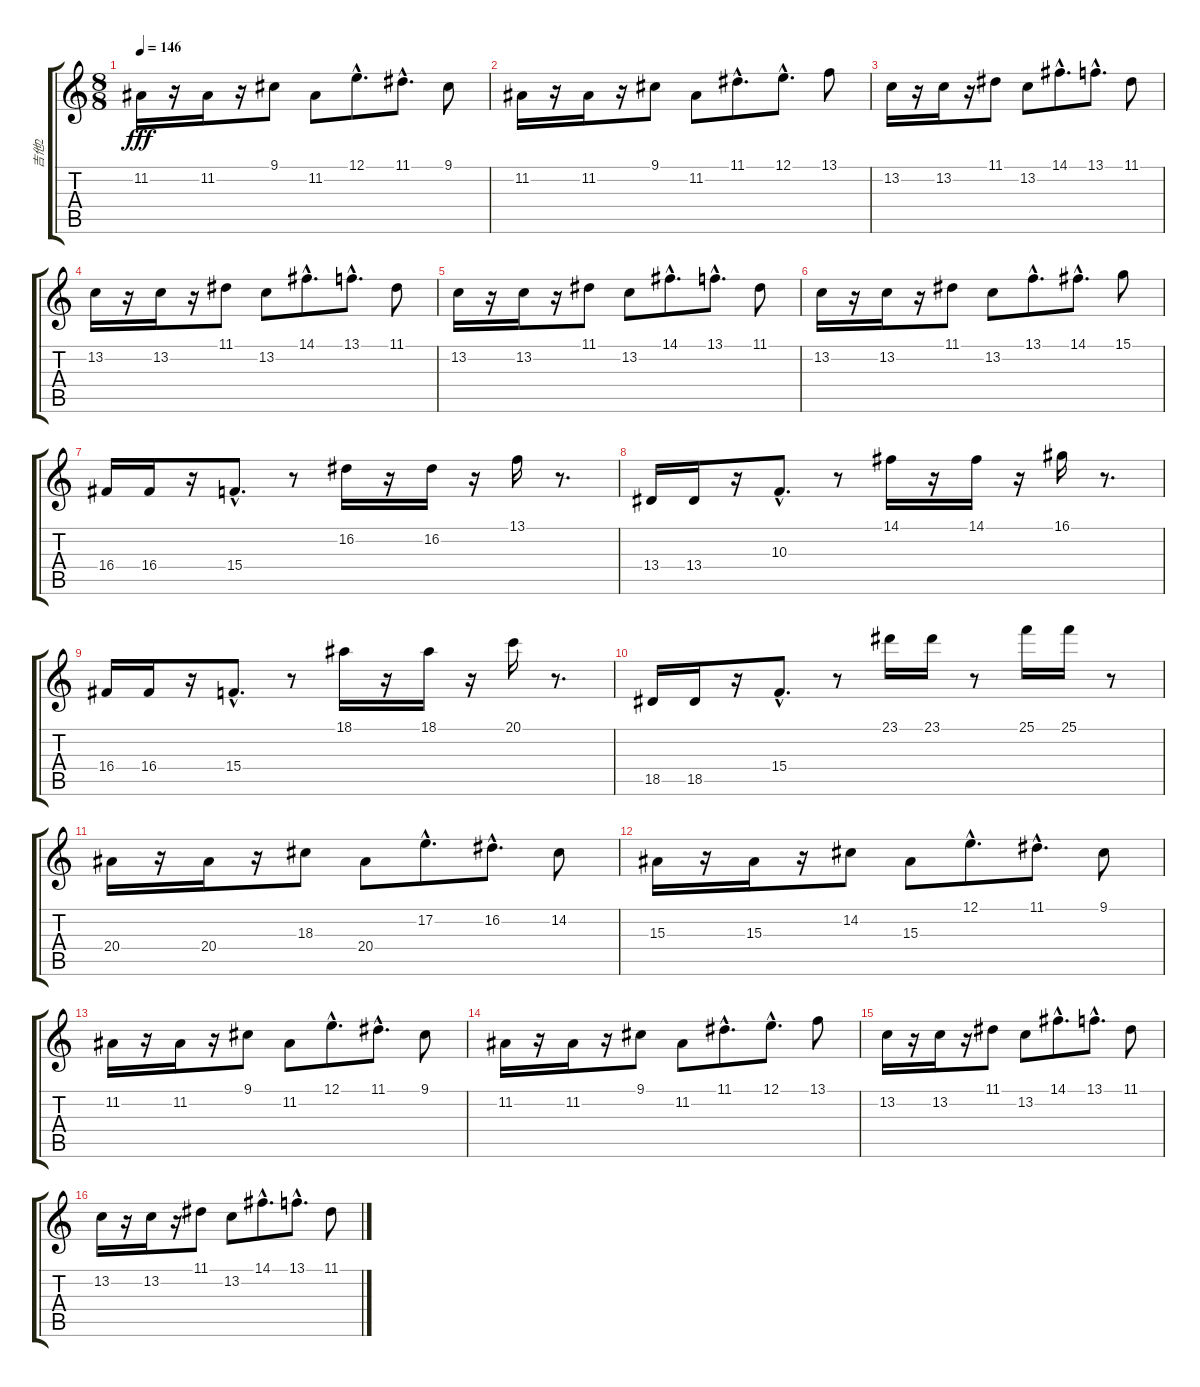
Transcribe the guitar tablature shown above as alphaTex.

\track ("吉他2" "吉他2") {instrument stringensemble1}
\staff {score tabs}
\tuning (E4 B3 G3 D3 A2 E2) {hide}
\ts (8 8)
\tempo 146
\clef g2
\ks c
11.2.16{dy fff} r.16 11.2.16 r.16 9.1.8 11.2.8 12.1{hac}.8{d} 11.1{hac}.8{d} 9.1.8 |
11.2.16 r.16 11.2.16 r.16 9.1.8 11.2.8 11.1{hac}.8{d} 12.1{hac}.8{d} 13.1.8 |
13.2.16 r.16 13.2.16 r.16 11.1.8 13.2.8 14.1{hac}.8{d} 13.1{hac}.8{d} 11.1.8 |
13.2.16 r.16 13.2.16 r.16 11.1.8 13.2.8 14.1{hac}.8{d} 13.1{hac}.8{d} 11.1.8 |
13.2.16 r.16 13.2.16 r.16 11.1.8 13.2.8 14.1{hac}.8{d} 13.1{hac}.8{d} 11.1.8 |
13.2.16 r.16 13.2.16 r.16 11.1.8 13.2.8 13.1{hac}.8{d} 14.1{hac}.8{d} 15.1.8 |
16.4.16 16.4.16 r.16 15.4{hac}.8{d} r.8 16.2.16 r.16 16.2.16 r.16 13.1.16 r.8{d} |
13.4.16 13.4.16 r.16 10.3{hac}.8{d} r.8 14.1.16 r.16 14.1.16 r.16 16.1.16 r.8{d} |
16.4.16 16.4.16 r.16 15.4{hac}.8{d} r.8 18.1.16 r.16 18.1.16 r.16 20.1.16 r.8{d} |
18.5.16 18.5.16 r.16 15.4{hac}.8{d} r.8 23.1.16 23.1.16 r.8 25.1.16 25.1.16 r.8 |
20.4.16 r.16 20.4.16 r.16 18.3.8 20.4.8 17.2{hac}.8{d} 16.2{hac}.8{d} 14.2.8 |
15.3.16 r.16 15.3.16 r.16 14.2.8 15.3.8 12.1{hac}.8{d} 11.1{hac}.8{d} 9.1.8 |
11.2.16 r.16 11.2.16 r.16 9.1.8 11.2.8 12.1{hac}.8{d} 11.1{hac}.8{d} 9.1.8 |
11.2.16 r.16 11.2.16 r.16 9.1.8 11.2.8 11.1{hac}.8{d} 12.1{hac}.8{d} 13.1.8 |
13.2.16 r.16 13.2.16 r.16 11.1.8 13.2.8 14.1{hac}.8{d} 13.1{hac}.8{d} 11.1.8 |
13.2.16 r.16 13.2.16 r.16 11.1.8 13.2.8 14.1{hac}.8{d} 13.1{hac}.8{d} 11.1.8
